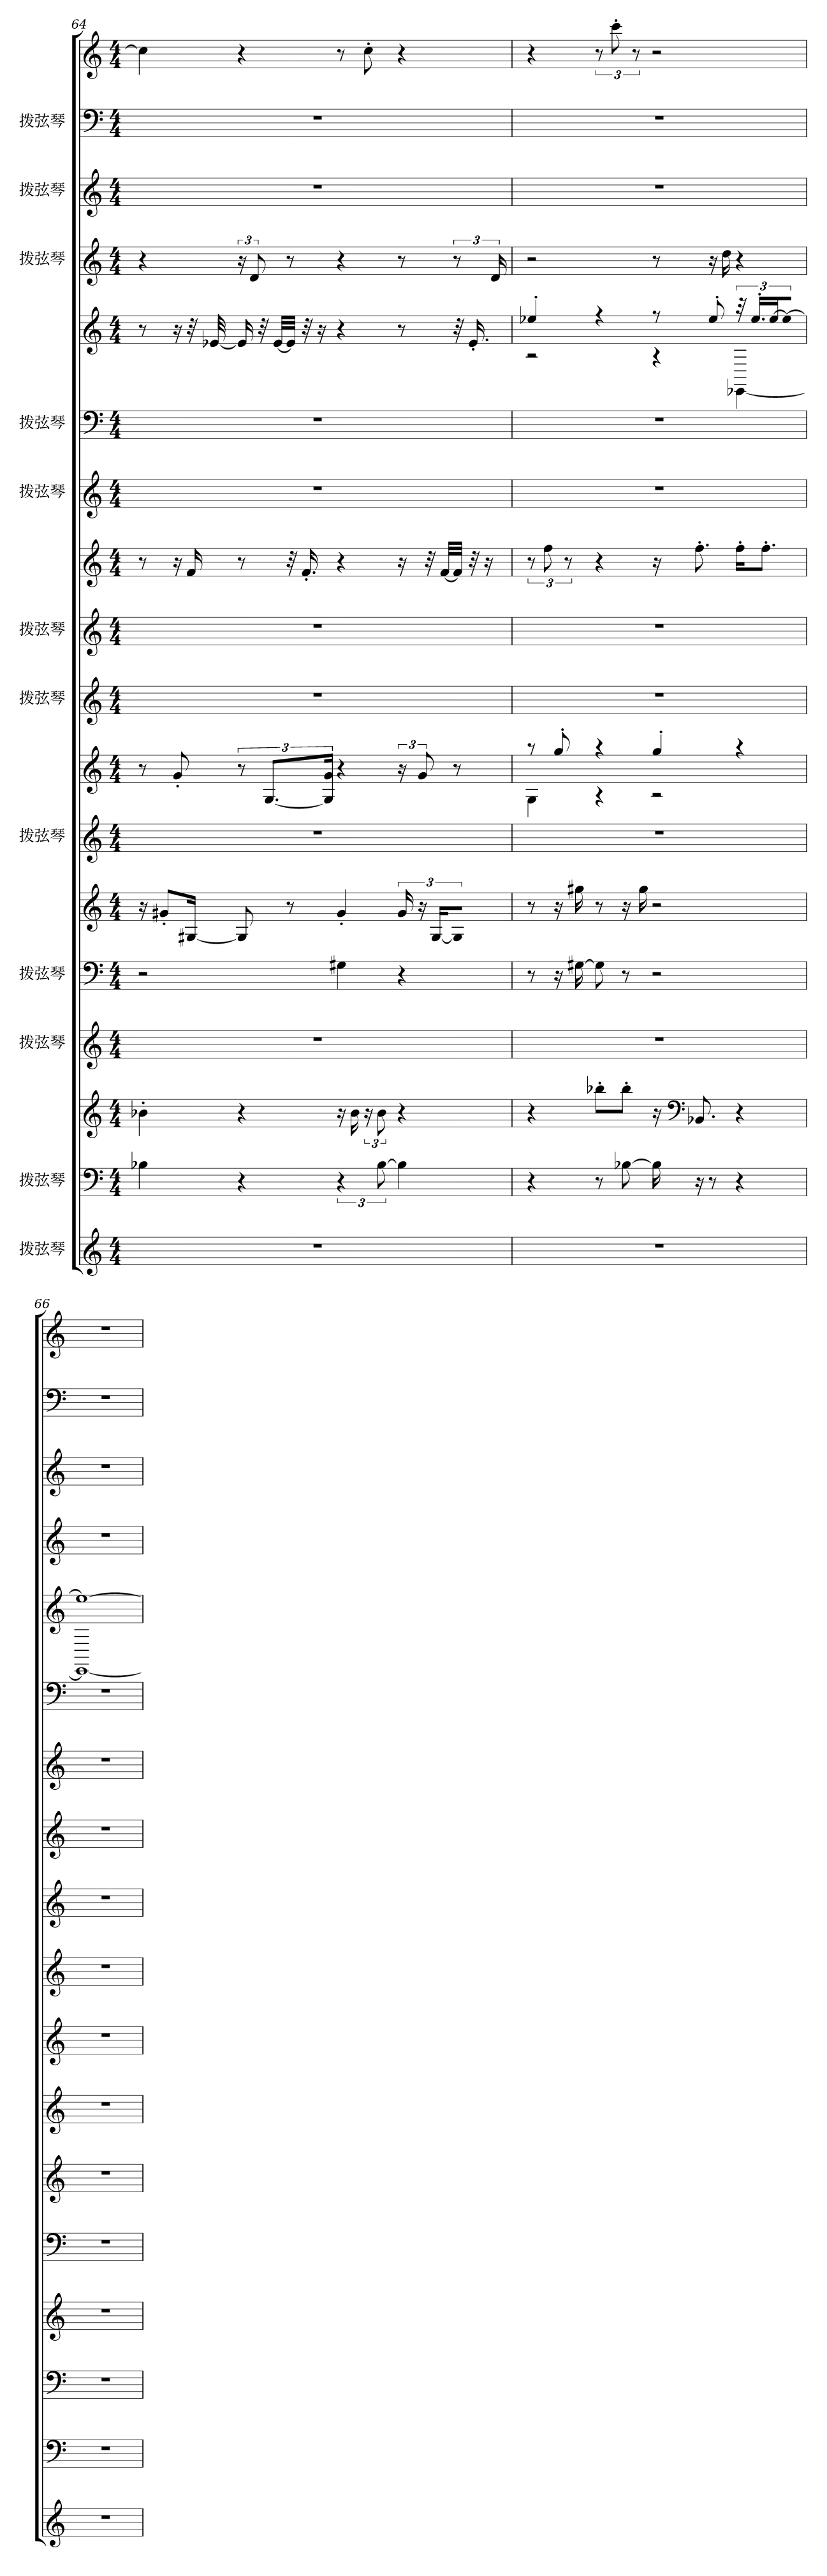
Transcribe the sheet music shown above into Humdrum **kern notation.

**kern	**kern	**kern	**kern	**kern	**kern	**kern	**kern	**kern	**kern	**kern	**kern	**kern	**kern	**kern	**kern	**kern	**kern
*part12	*part11	*part11	*part10	*part9	*part9	*part8	*part8	*part7	*part6	*part6	*part5	*part4	*part4	*part3	*part2	*part1	*part1
*staff18	*staff17	*staff16	*staff15	*staff14	*staff13	*staff12	*staff11	*staff10	*staff9	*staff8	*staff7	*staff6	*staff5	*staff4	*staff3	*staff2	*staff1
*I"拨弦琴	*I"拨弦琴	*	*I"拨弦琴	*I"拨弦琴	*	*I"拨弦琴	*	*I"拨弦琴	*I"拨弦琴	*	*I"拨弦琴	*I"拨弦琴	*	*I"拨弦琴	*I"拨弦琴	*I"拨弦琴	*
!!LO:PB:g=z
*clefG2	*clefF4	*clefG2	*clefG2	*clefF4	*clefG2	*clefG2	*clefG2	*clefG2	*clefG2	*clefG2	*clefG2	*clefF4	*clefG2	*clefG2	*clefG2	*clefF4	*clefG2
*k[]	*k[]	*k[]	*k[]	*k[]	*k[]	*k[]	*k[]	*k[]	*k[]	*k[]	*k[]	*k[]	*k[]	*k[]	*k[]	*k[]	*k[]
*M4/4	*M4/4	*M4/4	*M4/4	*M4/4	*M4/4	*M4/4	*M4/4	*M4/4	*M4/4	*M4/4	*M4/4	*M4/4	*M4/4	*M4/4	*M4/4	*M4/4	*M4/4
=64	=64	=64	=64	=64	=64	=64	=64	=64	=64	=64	=64	=64	=64	=64	=64	=64	=64
1r	4B-X\	4b-X'\	1r	2r	16r	1r	8r	1r	1r	8r	1r	1r	8r	4r	1r	1r	4cc\]
.	.	.	.	.	8g#X'/L	.	.	.	.	.	.	.	.	.	.	.	.
.	.	.	.	.	.	.	8g'/	.	.	16r	.	.	16r	.	.	.	.
.	.	.	.	.	[16G#X/Jk	.	.	.	.	16f/	.	.	32r	.	.	.	.
.	.	.	.	.	.	.	.	.	.	.	.	.	[32e-X/	.	.	.	.
.	4r	4r	.	.	8G#/]	.	12r	.	.	8r	.	.	16e-/]	24r	.	.	4r
.	.	.	.	.	.	.	.	.	.	.	.	.	.	12d/	.	.	.
.	.	.	.	.	.	.	.	.	.	.	.	.	32r	.	.	.	.
.	.	.	.	.	.	.	[12.G/L	.	.	.	.	.	.	.	.	.	.
.	.	.	.	.	.	.	.	.	.	.	.	.	[32e-/LLL	.	.	.	.
.	.	.	.	.	8r	.	.	.	.	32r	.	.	32e-/JJJ]	8r	.	.	.
.	.	.	.	.	.	.	.	.	.	16.f'/	.	.	32r	.	.	.	.
.	.	.	.	.	.	.	.	.	.	.	.	.	16r	.	.	.	.
.	.	.	.	.	.	.	24G/] 24g/Jk	.	.	.	.	.	.	.	.	.	.
.	6r	16r	.	4G#X\	4g#'/	.	4r	.	.	4r	.	.	4r	4r	.	.	8r
.	.	16b-\	.	.	.	.	.	.	.	.	.	.	.	.	.	.	.
.	.	24r	.	.	.	.	.	.	.	.	.	.	.	.	.	.	8cc'\
.	[12B-\	12b-\	.	.	.	.	.	.	.	.	.	.	.	.	.	.	.
.	4B-\]	4r	.	4r	24g#/	.	24r	.	.	16r	.	.	8r	8r	.	.	4r
.	.	.	.	.	24r	.	12g/	.	.	.	.	.	.	.	.	.	.
.	.	.	.	.	.	.	.	.	.	32r	.	.	.	.	.	.	.
.	.	.	.	.	[24G#/KL	.	.	.	.	.	.	.	.	.	.	.	.
.	.	.	.	.	.	.	.	.	.	[32f/LLL	.	.	.	.	.	.	.
.	.	.	.	.	8G#/J]	.	8r	.	.	32f/JJJ]	.	.	32r	12r	.	.	.
.	.	.	.	.	.	.	.	.	.	32r	.	.	16.e-'/	.	.	.	.
.	.	.	.	.	.	.	.	.	.	16r	.	.	.	.	.	.	.
.	.	.	.	.	.	.	.	.	.	.	.	.	.	24d/	.	.	.
!!LO:PB:g=z
=65	=65	=65	=65	=65	=65	=65	=65	=65	=65	=65	=65	=65	=65	=65	=65	=65	=65
*	*	*	*	*	*	*	*^	*	*	*	*	*	*^	*	*	*	*
1r	4r	4r	1r	8r	8r	1r	8r	4G\	1r	1r	12r	1r	1r	4ee-X'/	2r	2r	1r	1r	4r
.	.	.	.	.	.	.	.	.	.	.	12ff\	.	.	.	.	.	.	.	.
.	.	.	.	16r	16r	.	8gg'/	.	.	.	.	.	.	.	.	.	.	.	.
.	.	.	.	.	.	.	.	.	.	.	12r	.	.	.	.	.	.	.	.
.	.	.	.	[16G#X\	16gg#X\	.	.	.	.	.	.	.	.	.	.	.	.	.	.
.	8r	8bb-X'\L	.	8G#\]	8r	.	4r	4r	.	.	4r	.	.	4r	.	.	.	.	12r
.	.	.	.	.	.	.	.	.	.	.	.	.	.	.	.	.	.	.	12ccc'\
.	[8B-X\	8bb-'\J	.	8r	16r	.	.	.	.	.	.	.	.	.	.	.	.	.	.
.	.	.	.	.	.	.	.	.	.	.	.	.	.	.	.	.	.	.	12r
.	.	.	.	.	16gg#\	.	.	.	.	.	.	.	.	.	.	.	.	.	.
.	16B-\]	16r	.	2r	2r	.	4gg'/	2r	.	.	16r	.	.	8r	4r	8r	.	.	2r
*	*	*clefF4	*	*	*	*	*	*	*	*	*	*	*	*	*	*	*	*	*
.	16r	8.BB-X/	.	.	.	.	.	.	.	.	8.ff'\	.	.	.	.	.	.	.	.
.	8r	.	.	.	.	.	.	.	.	.	.	.	.	8ee-'/	.	16r	.	.	.
.	.	.	.	.	.	.	.	.	.	.	.	.	.	.	.	16dd\	.	.	.
.	4r	4r	.	.	.	.	4r	.	.	.	16ff'\KL	.	.	48r	[4EE-X\	4r	.	.	.
.	.	.	.	.	.	.	.	.	.	.	.	.	.	24.ee-'/LL	.	.	.	.	.
.	.	.	.	.	.	.	.	.	.	.	8.ff'\J	.	.	.	.	.	.	.	.
.	.	.	.	.	.	.	.	.	.	.	.	.	.	[24ee-/J	.	.	.	.	.
.	.	.	.	.	.	.	.	.	.	.	.	.	.	8ee-/J_	.	.	.	.	.
*	*	*	*	*	*	*	*v	*v	*	*	*	*	*	*	*	*	*	*	*
=66	=66	=66	=66	=66	=66	=66	=66	=66	=66	=66	=66	=66	=66	=66	=66	=66	=66	=66
1r	1r	1r	1r	1r	1r	1r	1r	1r	1r	1r	1r	1r	1ee-_	1EE-_	1r	1r	1r	1r
*	*	*	*	*	*	*	*	*	*	*	*	*	*v	*v	*	*	*	*
=	=	=	=	=	=	=	=	=	=	=	=	=	=	=	=	=	=
*-	*-	*-	*-	*-	*-	*-	*-	*-	*-	*-	*-	*-	*-	*-	*-	*-	*-
